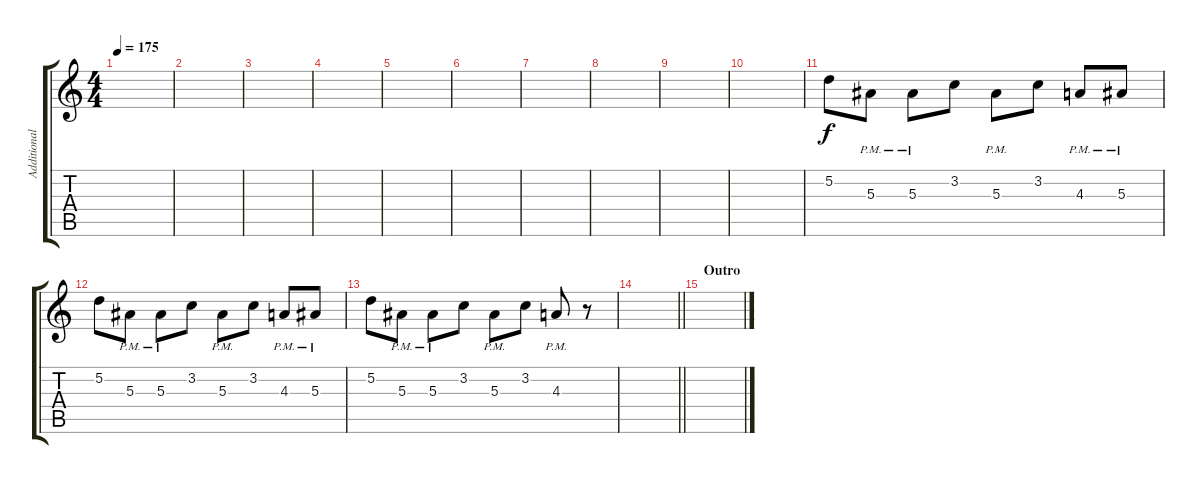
\track ("Additional Guitar" "Additional") {instrument overdrivenguitar}
\staff {score tabs}
\tuning (D4 A3 F3 C3 G2 C2) {hide}
\ts (4 4)
\tempo 175
\clef g2
\ks c
|
|
|
|
|
|
|
|
|
|
5.2.8 5.3{pm}.8 5.3{pm}.8 3.2.8 5.3{pm}.8 3.2.8 4.3{pm}.8 5.3{pm}.8 |
5.2.8 5.3{pm}.8 5.3{pm}.8 3.2.8 5.3{pm}.8 3.2.8 4.3{pm}.8 5.3{pm}.8 |
5.2.8 5.3{pm}.8 5.3{pm}.8 3.2.8 5.3{pm}.8 3.2.8 4.3{pm}.8 r.8 |
\barLineRight lightlight
|
\section ("" "Outro")
